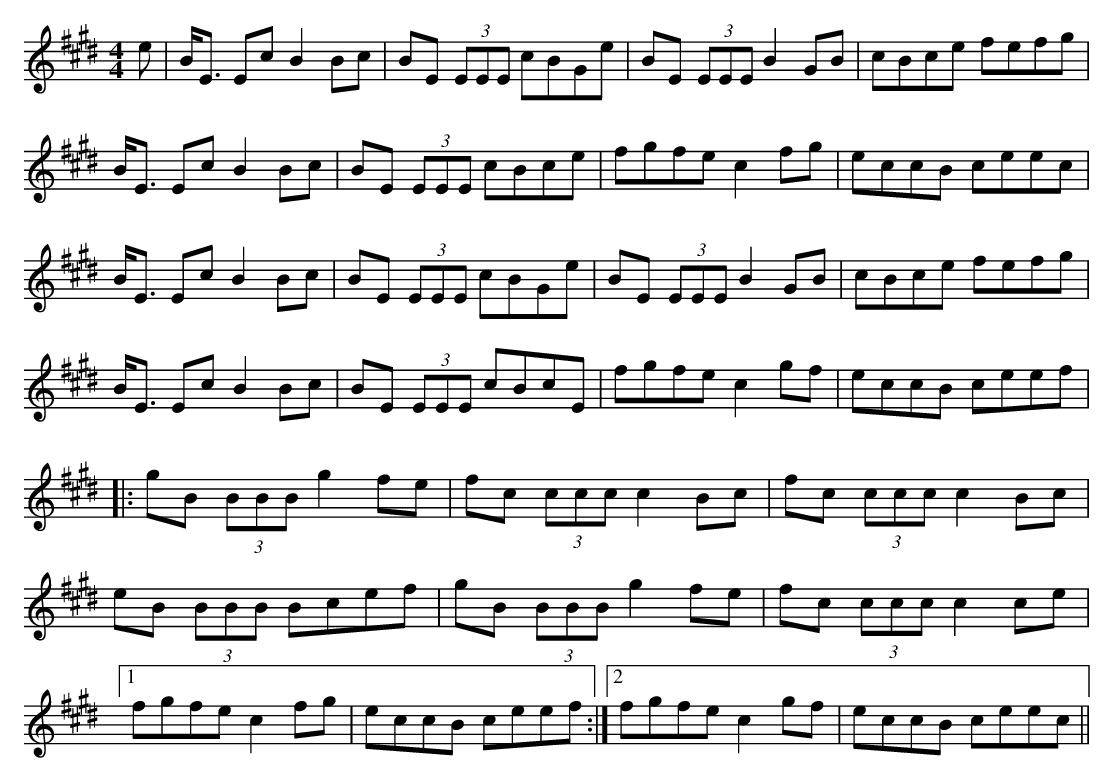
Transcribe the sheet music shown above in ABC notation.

X:1
M:4/4
K:E
e|B<E Ec B2 Bc|BE (3EEE cBGe|BE (3EEE B2GB|cBce fefg|
B<E Ec B2 Bc|BE (3EEE cBce|fgfe c2 fg|eccB ceec|
B<E Ec B2 Bc|BE (3EEE cBGe|BE (3EEE B2 GB|cBce fefg|
B<E Ec B2 Bc|BE (3EEE cBcE|fgfe c2 gf|eccB ceef|
|:gB (3BBB g2fe|fc (3ccc c2 Bc|fc (3ccc c2 Bc|
eB (3BBB Bcef|gB (3BBB g2 fe|fc (3ccc c2 ce|
[1fgfe c2 fg|eccB ceef:|2 fgfe c2 gf|eccB ceec||
